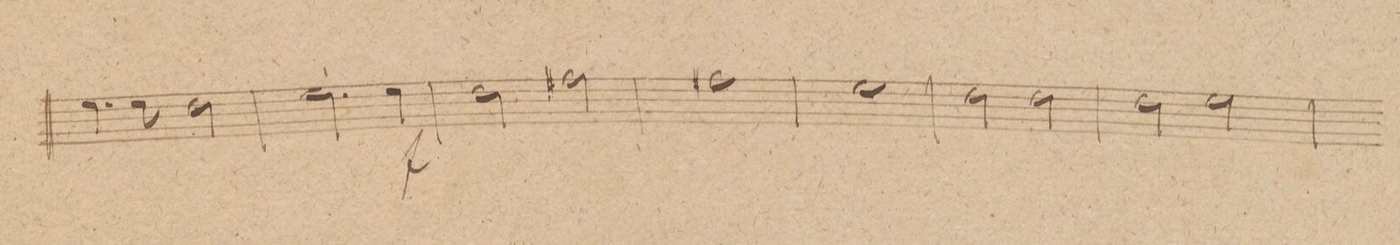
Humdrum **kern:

**kern	**dynam
*I"Corno. 1mo in D.	*
*clefG2	*
*k[]	*
*met(c|)	*
*M2/2	*
4.ee\	.
8ee\	.
2dd\	.
=142	=142
2.ee\	.
4ee\	f
=143	=143
2dd\	.
2ff#X\	.
=144	=144
1ff#X	.
=145	=145
1ee	.
=146	=146
2dd\	.
2dd\	.
=147	=147
2dd\	.
2ee\	.
=148	=148
*-	*-
